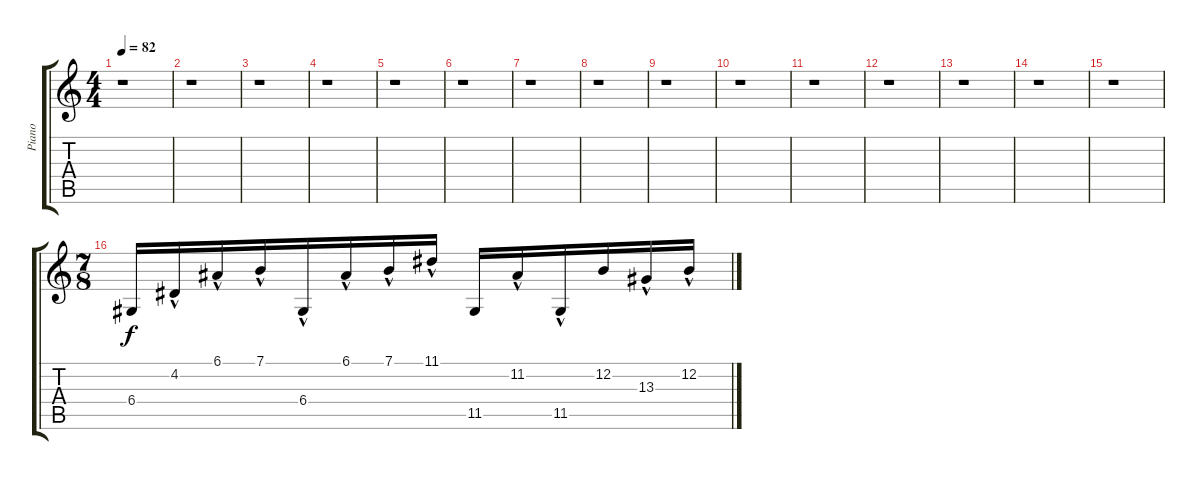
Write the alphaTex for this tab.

\track ("Piano" "Piano") {instrument acousticgrandpiano}
\staff {score tabs}
\tuning (E4 B3 G3 D3 A2 E2) {hide}
\ts (4 4)
\tempo 82
\clef g2
\ks c
r.1{dy f} |
r.1 |
r.1 |
r.1 |
r.1 |
r.1 |
r.1 |
r.1 |
r.1 |
r.1 |
r.1 |
r.1 |
r.1 |
r.1 |
r.1 |
\ts (7 8)
6.4.16{volume 8} 4.2{hac}.16 6.1{hac}.16 7.1{hac}.16 6.4{hac}.16 6.1{hac}.16 7.1{hac}.16 11.1{hac}.16 11.5.16 11.2{hac}.16 11.5{hac}.16 12.2.16 13.3{hac}.16{volume 8} 12.2{hac}.16{volume 8}
